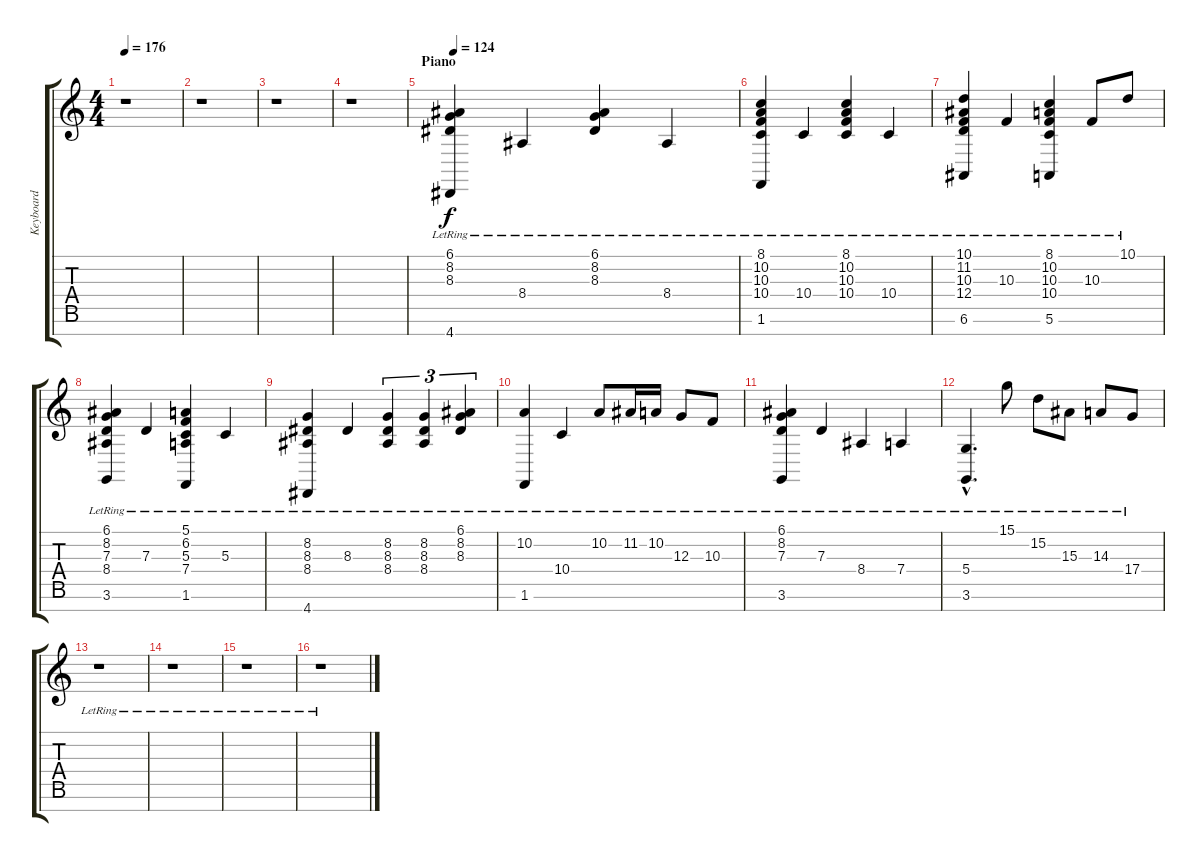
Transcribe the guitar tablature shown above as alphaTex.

\track ("Keyboard" "Keyboard") {instrument harpsichord}
\staff {score tabs}
\tuning (E4 B3 G3 D3 A2 E2 B1) {hide}
\ts (4 4)
\tempo 176
\clef g2
\ks c
r.1{dy f} |
r.1 |
r.1 |
r.1 |
\section ("" "Piano")
\tempo 124
(6.1 8.2{lr} 8.3{lr} 4.7{lr}).4{volume 16 instrument brightacousticpiano} 8.4{lr}.4 (6.1 8.2{lr} 8.3{lr}).4 8.4{lr}.4 |
(8.1 10.2{lr} 10.3{lr} 10.4 1.6{lr}).4 10.4{lr}.4 (8.1 10.2{lr} 10.3{lr} 10.4).4 10.4{lr}.4 |
(10.1{lr} 11.2{lr} 10.3{lr} 12.4{lr} 6.6{lr}).4 10.3{lr}.4 (8.1{lr} 10.2{lr} 10.3 10.4 5.6{lr}).4 10.3{lr}.8 10.1{lr}.8 |
(6.1{lr} 8.2{lr} 7.3{lr} 8.4{lr} 3.6{lr}).4 7.3{lr}.4 (5.1{lr} 6.2{lr} 5.3{lr} 7.4{lr} 1.6{lr}).4 5.3{lr}.4 |
(8.2{lr} 8.3{lr} 8.4{lr} 4.7{lr}).4 8.3{lr}.4 (8.2{lr} 8.3{lr} 8.4{lr}).4{tu (3 2)} (8.2{lr} 8.3{lr} 8.4{lr}).4{tu (3 2)} (6.1{lr} 8.2 8.3{lr}).4{tu (3 2)} |
(10.2{lr} 1.6{lr}).4 10.4{lr}.4 10.2{lr}.8 11.2{lr}.16 10.2{lr}.16 12.3{lr}.8 10.3{lr}.8 |
(6.1{lr} 8.2{lr} 7.3{lr} 3.6{lr}).4 7.3{lr}.4 8.4{lr}.4 7.4{lr}.4 |
(5.4{hac lr} 3.6{hac lr}).4{d} 15.1{lr}.8 15.2{lr}.8 15.3{lr}.8 14.3{lr}.8 17.4{lr}.8 |
r.1 |
r.1 |
r.1 |
r.1
